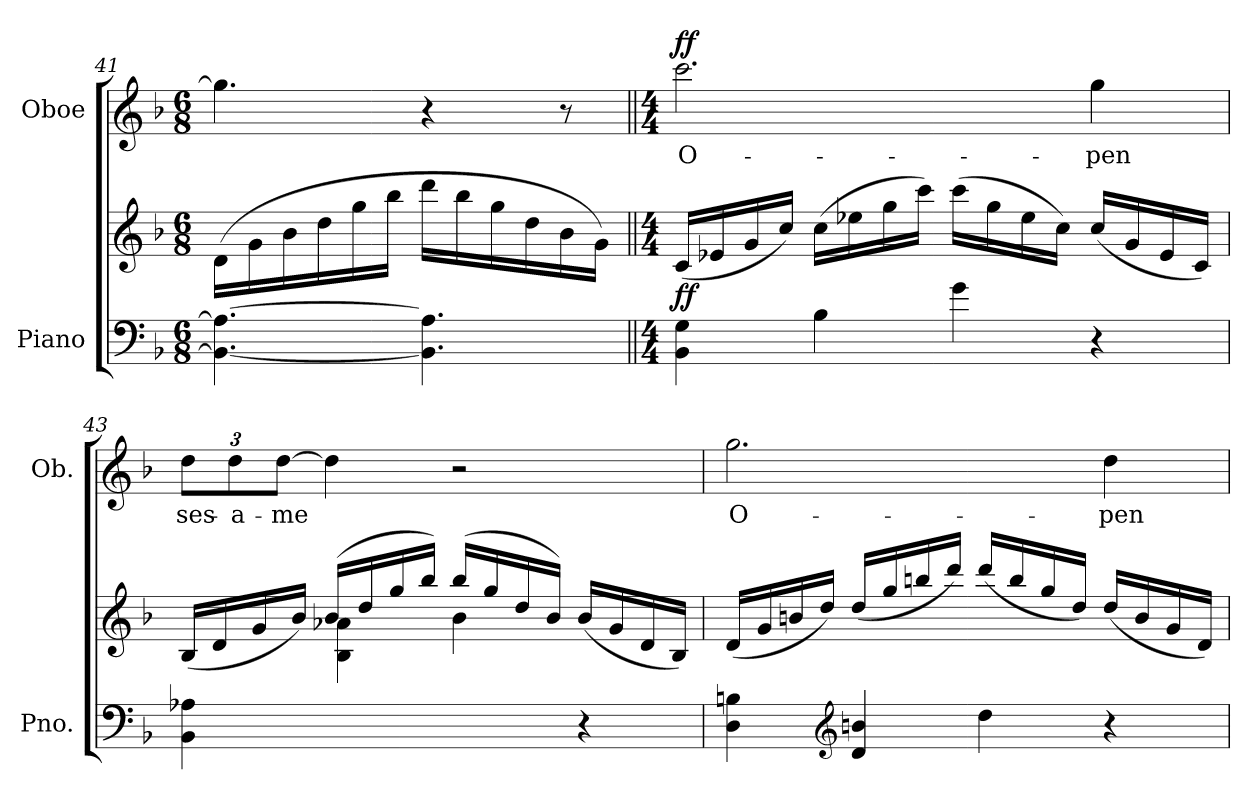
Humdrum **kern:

**kern	**kern	**dynam	**kern	**text	**dynam
*part2	*part2	*part2	*part1	*part1	*part1
*staff3	*staff2	*staff2/3	*staff1	*staff1	*staff1
*I"Piano	*	*	*I"Oboe	*	*
*I'Pno.	*	*	*I'Ob.	*	*
!!LO:LB:g=z
*clefF4	*clefG2	*	*clefG2	*	*
*k[b-]	*k[b-]	*	*k[b-]	*	*
*M6/8	*M6/8	*	*M6/8	*	*
=41	=41	=41	=41	=41	=41
4.BB-\_ 4.A-\_	(16d\LL	.	4.gg\]	.	.
.	16g\	.	.	.	.
.	16b-\	.	.	.	.
.	16dd\	.	.	.	.
.	16gg\	.	.	.	.
.	16bb-\JJ	.	.	.	.
4.BB-\] 4.A-\]	16ddd\LL	.	4r	.	.
.	16bb-\	.	.	.	.
.	16gg\	.	.	.	.
.	16dd\	.	.	.	.
.	16b-\	.	8r	.	.
.	16g\JJ)	.	.	.	.
=42||	=42||	=42||	=42||	=42||	=42||
*M4/4	*M4/4	*	*M4/4	*	*
!	!	!LO:DY:b	!	!LO:LY:b	!LO:DY:a
4BB-\ 4G\	(16c/LL	ff	2.ccc\	O-	ff
.	16e-X/	.	.	.	.
.	16g/	.	.	.	.
.	16cc/JJ)	.	.	.	.
4B-\	(16cc\LL	.	.	.	.
.	16ee-X\	.	.	.	.
.	16gg\	.	.	.	.
.	16ccc\JJ)	.	.	.	.
4g\	(16ccc\LL	.	.	.	.
.	16gg\	.	.	.	.
.	16ee-\	.	.	.	.
.	16cc\JJ)	.	.	.	.
!	!	!	!	!LO:LY:b	!
4r	(16cc/LL	.	4gg\	-pen	.
.	16g/	.	.	.	.
.	16e-/	.	.	.	.
.	16c/JJ)	.	.	.	.
!!LO:PB:g=z
=43	=43	=43	=43	=43	=43
*	*^	*	*	*	*
!	!	!	!	!	!LO:LY:b	!
4BB-\ 4A-X\	(16B-/LL	4ryy	.	12dd\L	ses-	.
.	16d/	.	.	.	.	.
!	!	!	!	!	!LO:LY:b	!
.	.	.	.	12dd\	-a-	.
.	16g/	.	.	.	.	.
!	!	!	!	!	!LO:LY:b	!
.	.	.	.	[12dd\J	-me	.
.	16b-/JJ)	.	.	.	.	.
2ryy	(>16b-/LL	4B-\ 4a-X\	.	4dd\]	.	.
.	16dd/	.	.	.	.	.
.	16gg/	.	.	.	.	.
.	16bb-/JJ)	.	.	.	.	.
.	(>16bb-/LL	4b-\	.	2r	.	.
.	16gg/	.	.	.	.	.
.	16dd/	.	.	.	.	.
.	16b-/JJ)	.	.	.	.	.
4r	(16b-/LL	4ryy	.	.	.	.
.	16g/	.	.	.	.	.
.	16d/	.	.	.	.	.
.	16B-/JJ)	.	.	.	.	.
*	*v	*v	*	*	*	*
=44	=44	=44	=44	=44	=44
!	!	!	!	!LO:LY:b	!
4D\ 4Bn\	(16d/LL	.	2.gg\	O-	.
.	16g/	.	.	.	.
.	16bn/	.	.	.	.
.	16dd/JJ)	.	.	.	.
*clefG2	*	*	*	*	*
4d/ 4bn/	(>16dd/LL	.	.	.	.
.	16gg/	.	.	.	.
.	16bbn/	.	.	.	.
.	16ddd/JJ)	.	.	.	.
4dd\	(>16ddd/LL	.	.	.	.
.	16bb/	.	.	.	.
.	16gg/	.	.	.	.
.	16dd/JJ)	.	.	.	.
!	!	!	!	!LO:LY:b	!
4r	(16dd/LL	.	4dd\	-pen	.
.	16b/	.	.	.	.
.	16g/	.	.	.	.
.	16d/JJ)	.	.	.	.
=	=	=	=	=	=
*-	*-	*-	*-	*-	*-
